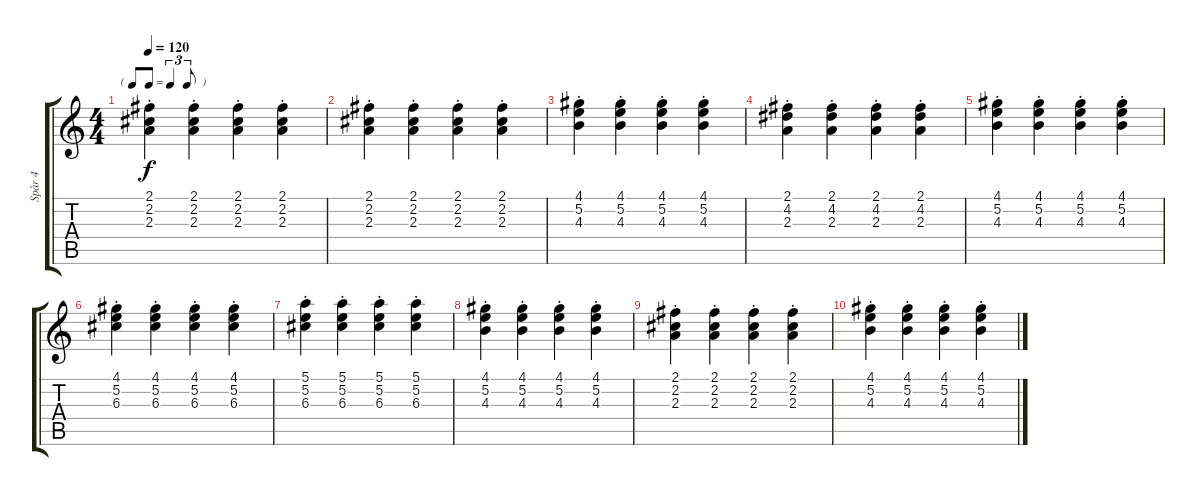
\track ("Spår 4" "Spår 4") {instrument electricguitarjazz}
\staff {score tabs}
\tuning (E4 B3 G3 D3 A2 E2) {hide}
\ts (4 4)
\tf triplet8th
\tempo 120
\clef g2
\ks c
(2.1{st} 2.2{st} 2.3{st}).4{dy f} (2.1{st} 2.2{st} 2.3{st}).4 (2.1{st} 2.2{st} 2.3{st}).4 (2.1{st} 2.2{st} 2.3{st}).4 |
(2.1{st} 2.2{st} 2.3{st}).4 (2.1{st} 2.2{st} 2.3{st}).4 (2.1{st} 2.2{st} 2.3{st}).4 (2.1{st} 2.2{st} 2.3{st}).4 |
(4.1{st} 5.2{st} 4.3{st}).4 (4.1{st} 5.2{st} 4.3{st}).4 (4.1{st} 5.2{st} 4.3{st}).4 (4.1{st} 5.2{st} 4.3{st}).4 |
(2.1{st} 4.2{st} 2.3{st}).4 (2.1{st} 4.2{st} 2.3{st}).4 (2.1{st} 4.2{st} 2.3{st}).4 (2.1{st} 4.2{st} 2.3{st}).4 |
(4.1{st} 5.2{st} 4.3{st}).4 (4.1{st} 5.2{st} 4.3{st}).4 (4.1{st} 5.2{st} 4.3{st}).4 (4.1{st} 5.2{st} 4.3{st}).4 |
(4.1{st} 5.2{st} 6.3{st}).4 (4.1{st} 5.2{st} 6.3{st}).4 (4.1{st} 5.2{st} 6.3{st}).4 (4.1{st} 5.2{st} 6.3{st}).4 |
(5.1{st} 5.2{st} 6.3{st}).4 (5.1{st} 5.2{st} 6.3{st}).4 (5.1{st} 5.2{st} 6.3{st}).4 (5.1{st} 5.2{st} 6.3{st}).4 |
(4.1{st} 5.2{st} 4.3{st}).4 (4.1{st} 5.2{st} 4.3{st}).4 (4.1{st} 5.2{st} 4.3{st}).4 (4.1{st} 5.2{st} 4.3{st}).4 |
(2.1{st} 2.2{st} 2.3{st}).4 (2.1{st} 2.2{st} 2.3{st}).4 (2.1{st} 2.2{st} 2.3{st}).4 (2.1{st} 2.2{st} 2.3{st}).4 |
(4.1{st} 5.2{st} 4.3{st}).4 (4.1{st} 5.2{st} 4.3{st}).4 (4.1{st} 5.2{st} 4.3{st}).4 (4.1{st} 5.2{st} 4.3{st}).4
